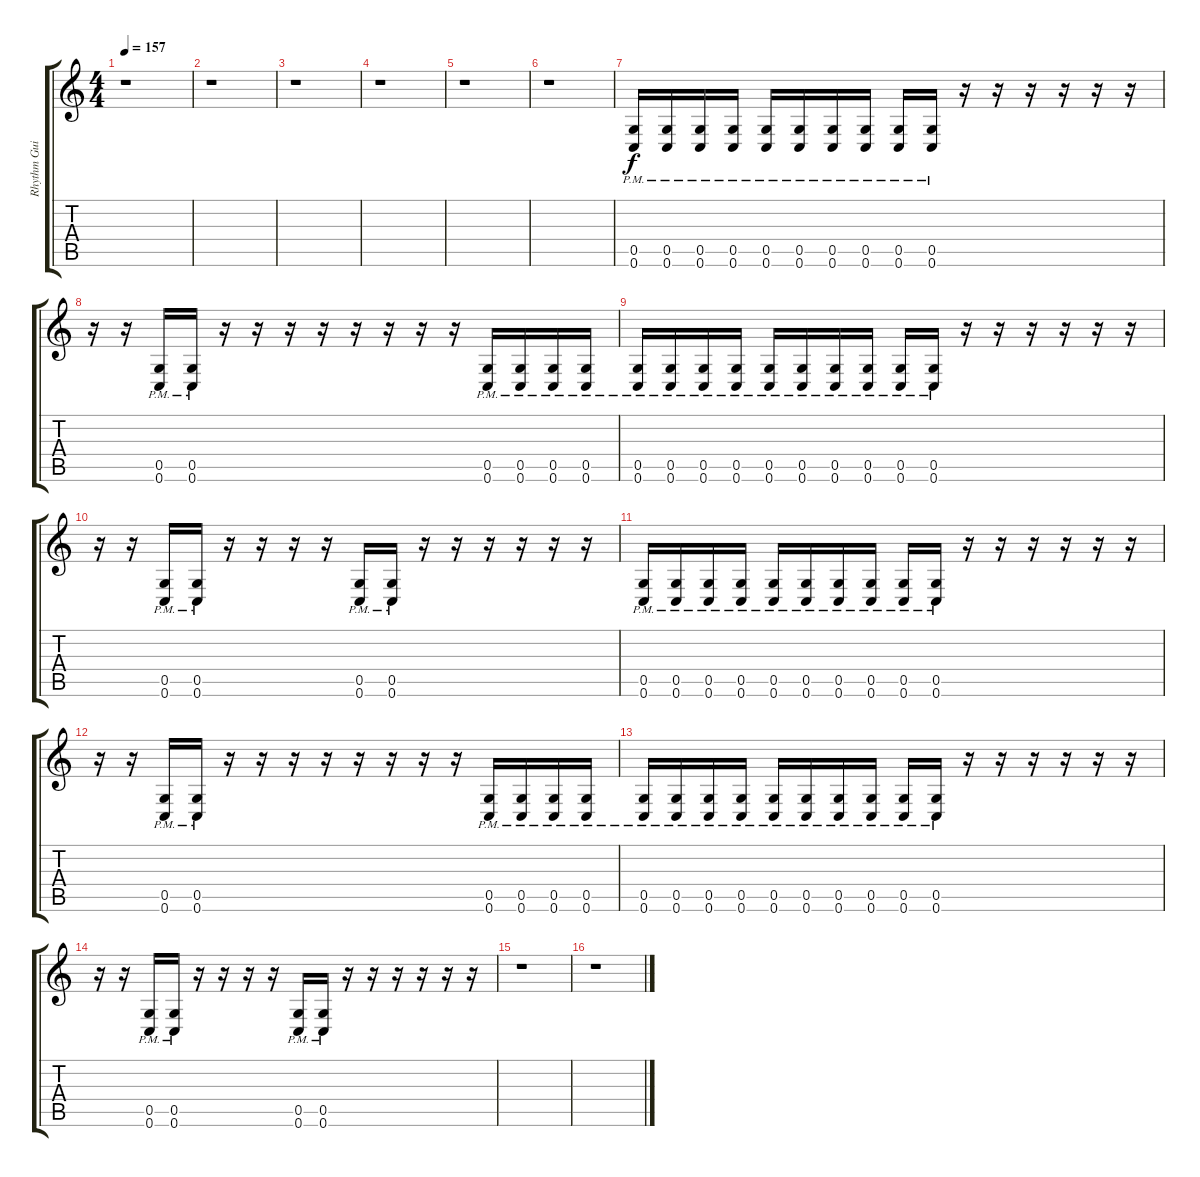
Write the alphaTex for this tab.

\track ("Rhythm Guitar 2" "Rhythm Gui") {instrument distortionguitar}
\staff {score tabs}
\tuning (D4 A3 F3 C3 G2 C2) {hide}
\ts (4 4)
\tempo 157
\clef g2
\ks c
r.1{dy f} |
r.1 |
r.1 |
r.1 |
r.1 |
r.1 |
(0.5{pm} 0.6{pm}).16 (0.5{pm} 0.6{pm}).16 (0.5{pm} 0.6{pm}).16 (0.5{pm} 0.6{pm}).16 (0.5{pm} 0.6{pm}).16 (0.5{pm} 0.6{pm}).16 (0.5{pm} 0.6{pm}).16 (0.5{pm} 0.6{pm}).16 (0.5{pm} 0.6{pm}).16 (0.5{pm} 0.6{pm}).16 r.16 r.16 r.16 r.16 r.16 r.16 |
r.16 r.16 (0.5{pm} 0.6{pm}).16 (0.5{pm} 0.6{pm}).16 r.16 r.16 r.16 r.16 r.16 r.16 r.16 r.16 (0.5{pm} 0.6{pm}).16 (0.5{pm} 0.6{pm}).16 (0.5{pm} 0.6{pm}).16 (0.5{pm} 0.6{pm}).16 |
(0.5{pm} 0.6{pm}).16 (0.5{pm} 0.6{pm}).16 (0.5{pm} 0.6{pm}).16 (0.5{pm} 0.6{pm}).16 (0.5{pm} 0.6{pm}).16 (0.5{pm} 0.6{pm}).16 (0.5{pm} 0.6{pm}).16 (0.5{pm} 0.6{pm}).16 (0.5{pm} 0.6{pm}).16 (0.5{pm} 0.6{pm}).16 r.16 r.16 r.16 r.16 r.16 r.16 |
r.16 r.16 (0.5{pm} 0.6{pm}).16 (0.5{pm} 0.6{pm}).16 r.16 r.16 r.16 r.16 (0.5{pm} 0.6{pm}).16 (0.5{pm} 0.6{pm}).16 r.16 r.16 r.16 r.16 r.16 r.16 |
(0.5{pm} 0.6{pm}).16 (0.5{pm} 0.6{pm}).16 (0.5{pm} 0.6{pm}).16 (0.5{pm} 0.6{pm}).16 (0.5{pm} 0.6{pm}).16 (0.5{pm} 0.6{pm}).16 (0.5{pm} 0.6{pm}).16 (0.5{pm} 0.6{pm}).16 (0.5{pm} 0.6{pm}).16 (0.5{pm} 0.6{pm}).16 r.16 r.16 r.16 r.16 r.16 r.16 |
r.16 r.16 (0.5{pm} 0.6{pm}).16 (0.5{pm} 0.6{pm}).16 r.16 r.16 r.16 r.16 r.16 r.16 r.16 r.16 (0.5{pm} 0.6{pm}).16 (0.5{pm} 0.6{pm}).16 (0.5{pm} 0.6{pm}).16 (0.5{pm} 0.6{pm}).16 |
(0.5{pm} 0.6{pm}).16 (0.5{pm} 0.6{pm}).16 (0.5{pm} 0.6{pm}).16 (0.5{pm} 0.6{pm}).16 (0.5{pm} 0.6{pm}).16 (0.5{pm} 0.6{pm}).16 (0.5{pm} 0.6{pm}).16 (0.5{pm} 0.6{pm}).16 (0.5{pm} 0.6{pm}).16 (0.5{pm} 0.6{pm}).16 r.16 r.16 r.16 r.16 r.16 r.16 |
r.16 r.16 (0.5{pm} 0.6{pm}).16 (0.5{pm} 0.6{pm}).16 r.16 r.16 r.16 r.16 (0.5{pm} 0.6{pm}).16 (0.5{pm} 0.6{pm}).16 r.16 r.16 r.16 r.16 r.16 r.16 |
r.1 |
r.1
